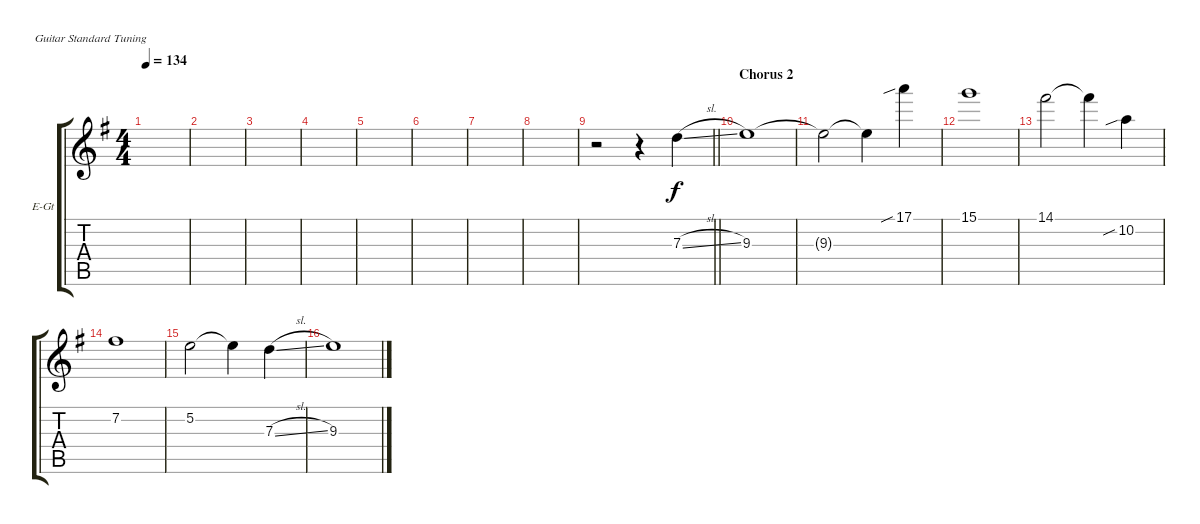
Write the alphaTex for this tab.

\bracketExtendMode groupsimilarinstruments
\firstSystemTrackNameOrientation horizontal
\otherSystemsTrackNameOrientation horizontal
\track ("guitar solo left (Rodion Kravkl)" "E-Gt") {instrument distortionguitar}
\staff {score tabs}
\tuning (E4 B3 G3 D3 A2 E2)
\ts (4 4)
\tempo 134
\clef g2
\scale
0.333333
\ks eminor
|
\scale
0.333333 |
\scale
0.333333 |
\scale
0.333333 |
\scale
0.333333 |
\scale
0.333333 |
\scale
0.333333 |
\scale
0.333333 |
\scale
0.333333
\barLineRight lightlight
r.2 r.4 7.3{sl}.4 |
\section ("" "Chorus 2")
\scale
0.333333 9.3.1 |
\scale
0.333333 9.3{t}.2 9.3{t}.4 17.1{sib}.4 |
\scale
0.333333 15.1.1 |
\scale
0.333333 14.1.2 14.1{t}.4 10.2{sib}.4 |
\scale
0.333333 7.2.1 |
\scale
0.333333 5.2.2 5.2{t}.4 7.3{sl}.4 |
\scale
0.333333 9.3.1
